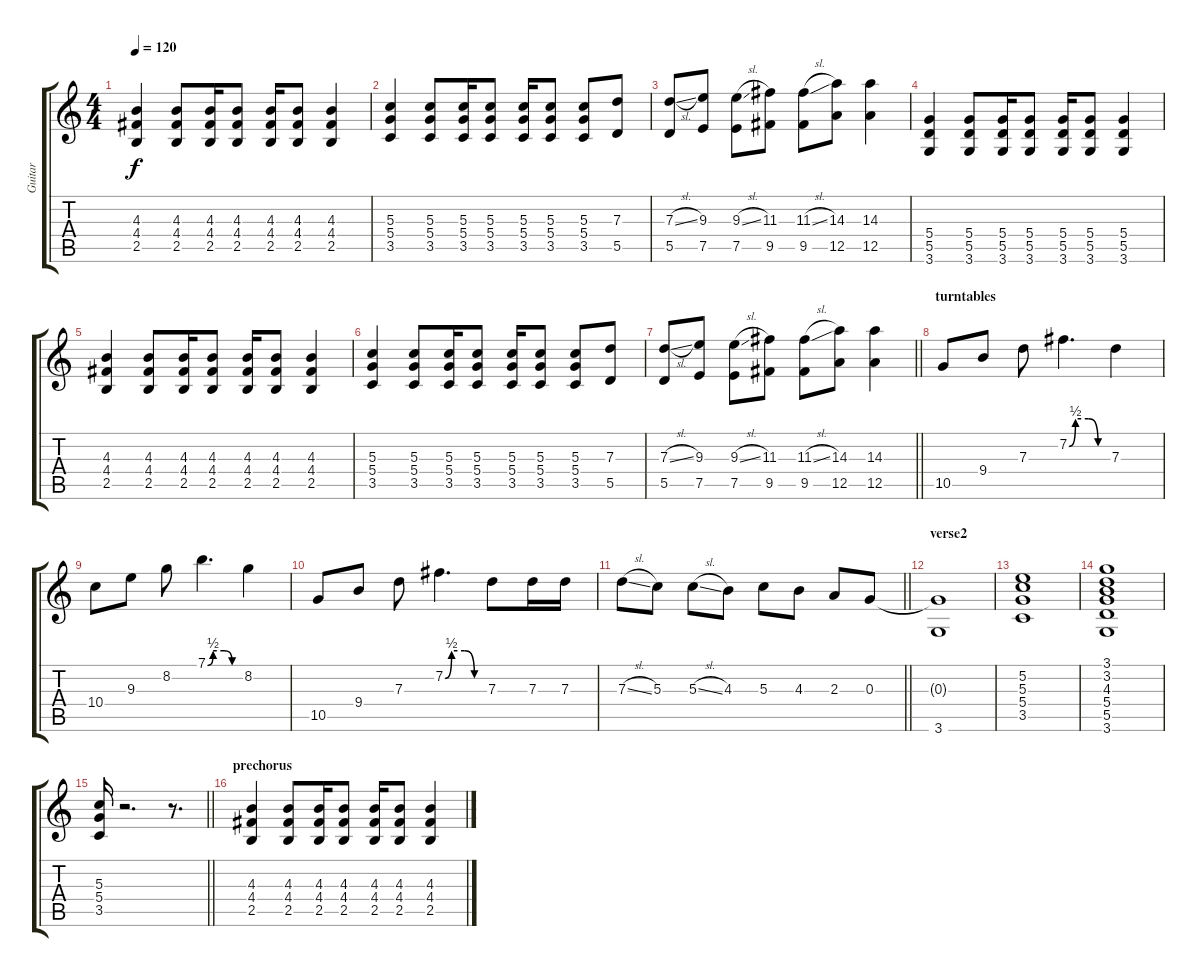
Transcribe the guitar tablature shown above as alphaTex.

\track ("Guitar" "Guitar") {instrument distortionguitar}
\staff {score tabs}
\tuning (E4 B3 G3 D3 A2 E2) {hide}
\ts (4 4)
\tempo 120
\clef g2
\ks c
(4.3 4.4 2.5).4{dy f} (4.3 4.4 2.5).8 (4.3 4.4 2.5).16 (4.3 4.4 2.5).8 (4.3 4.4 2.5).16 (4.3 4.4 2.5).8 (4.3 4.4 2.5).4 |
(5.3 5.4 3.5).4 (5.3 5.4 3.5).8 (5.3 5.4 3.5).16 (5.3 5.4 3.5).8 (5.3 5.4 3.5).16 (5.3 5.4 3.5).8 (5.3 5.4 3.5).8 (7.3 5.5).8 |
(7.3{sl} 5.5).8 (9.3 7.5).8 (9.3{sl} 7.5).8 (11.3 9.5).8 (11.3{sl} 9.5).8 (14.3 12.5).8 (14.3 12.5).4 |
(5.4 5.5 3.6).4 (5.4 5.5 3.6).8 (5.4 5.5 3.6).16 (5.4 5.5 3.6).8 (5.4 5.5 3.6).16 (5.4 5.5 3.6).8 (5.4 5.5 3.6).4 |
(4.3 4.4 2.5).4 (4.3 4.4 2.5).8 (4.3 4.4 2.5).16 (4.3 4.4 2.5).8 (4.3 4.4 2.5).16 (4.3 4.4 2.5).8 (4.3 4.4 2.5).4 |
(5.3 5.4 3.5).4 (5.3 5.4 3.5).8 (5.3 5.4 3.5).16 (5.3 5.4 3.5).8 (5.3 5.4 3.5).16 (5.3 5.4 3.5).8 (5.3 5.4 3.5).8 (7.3 5.5).8 |
\barLineRight lightlight
(7.3{sl} 5.5).8 (9.3 7.5).8 (9.3{sl} 7.5).8 (11.3 9.5).8 (11.3{sl} 9.5).8 (14.3 12.5).8 (14.3 12.5).4 |
\section ("" "turntables")
10.5.8{volume 13} 9.4.8 7.3.8 7.2{be (custom 0 0 10 2 30 2 45 0 60 0)}.4{d} 7.3.4 |
10.4.8 9.3.8 8.2.8 7.1{be (custom 0 0 10 2 30 2 45 0 60 0)}.4{d} 8.2.4 |
10.5.8 9.4.8 7.3.8 7.2{be (custom 0 0 10 2 30 2 45 0 60 0)}.4{d} 7.3.8 7.3.16 7.3.16 |
\barLineRight lightlight
7.3{sl}.8 5.3.8 5.3{sl}.8 4.3.8 5.3.8 4.3.8 2.3.8 0.3.8 |
\section ("" "verse2")
(0.3{t} 3.6).1{instrument electricguitarclean} |
(5.2 5.3 5.4 3.5).1 |
(3.1 3.2 4.3 5.4 5.5 3.6).1 |
\barLineRight lightlight
(5.3 5.4 3.5).16 r.2{d} r.8{d} |
\section ("" "prechorus")
(4.3 4.4 2.5).4{instrument distortionguitar} (4.3 4.4 2.5).8 (4.3 4.4 2.5).16 (4.3 4.4 2.5).8 (4.3 4.4 2.5).16 (4.3 4.4 2.5).8 (4.3 4.4 2.5).4
